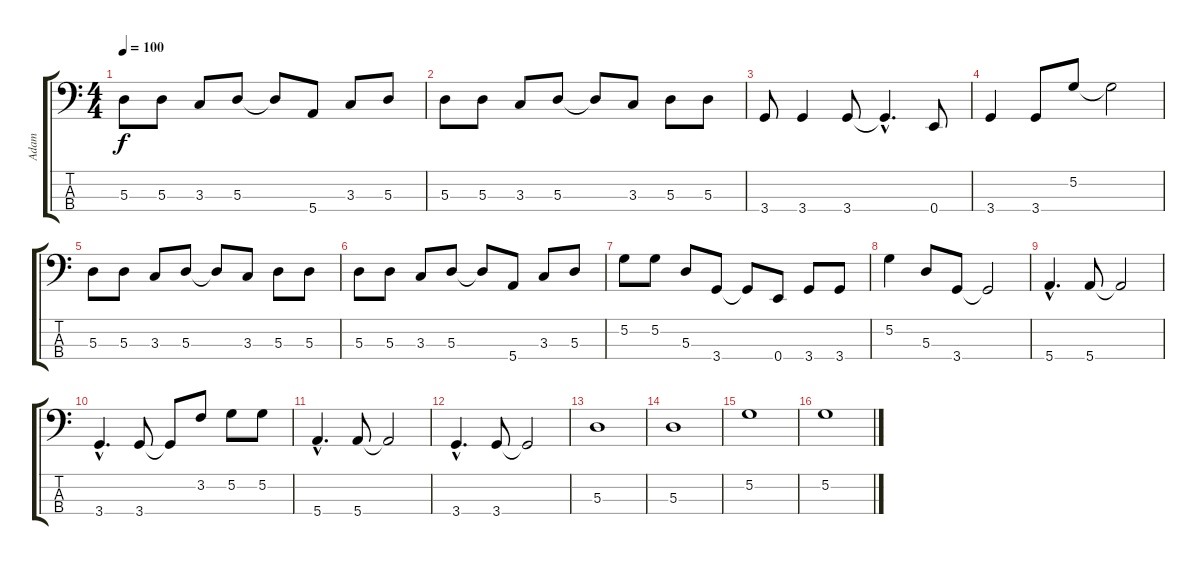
\track ("Adam" "Adam") {instrument electricbassfinger}
\staff {score tabs}
\tuning (G2 D2 A1 E1) {hide}
\ts (4 4)
\tempo 100
\clef f4
\ks c
5.3.8{dy f} 5.3.8 3.3.8 5.3.8 5.3{t}.8 5.4.8 3.3.8 5.3.8 |
5.3.8 5.3.8 3.3.8 5.3.8 5.3{t}.8 3.3.8 5.3.8 5.3.8 |
3.4.8 3.4.4 3.4.8 3.4{hac t}.4{d} 0.4.8 |
3.4.4 3.4.8 5.2.8 5.2{t}.2 |
5.3.8 5.3.8 3.3.8 5.3.8 5.3{t}.8 3.3.8 5.3.8 5.3.8 |
5.3.8 5.3.8 3.3.8 5.3.8 5.3{t}.8 5.4.8 3.3.8 5.3.8 |
5.2.8 5.2.8 5.3.8 3.4.8 3.4{t}.8 0.4.8 3.4.8 3.4.8 |
5.2.4 5.3.8 3.4.8 3.4{t}.2 |
5.4{hac}.4{d} 5.4.8 5.4{t}.2 |
3.4{hac}.4{d} 3.4.8 3.4{t}.8 3.2.8 5.2.8 5.2.8 |
5.4{hac}.4{d} 5.4.8 5.4{t}.2 |
3.4{hac}.4{d} 3.4.8 3.4{t}.2 |
5.3.1 |
5.3.1 |
5.2.1 |
5.2.1
